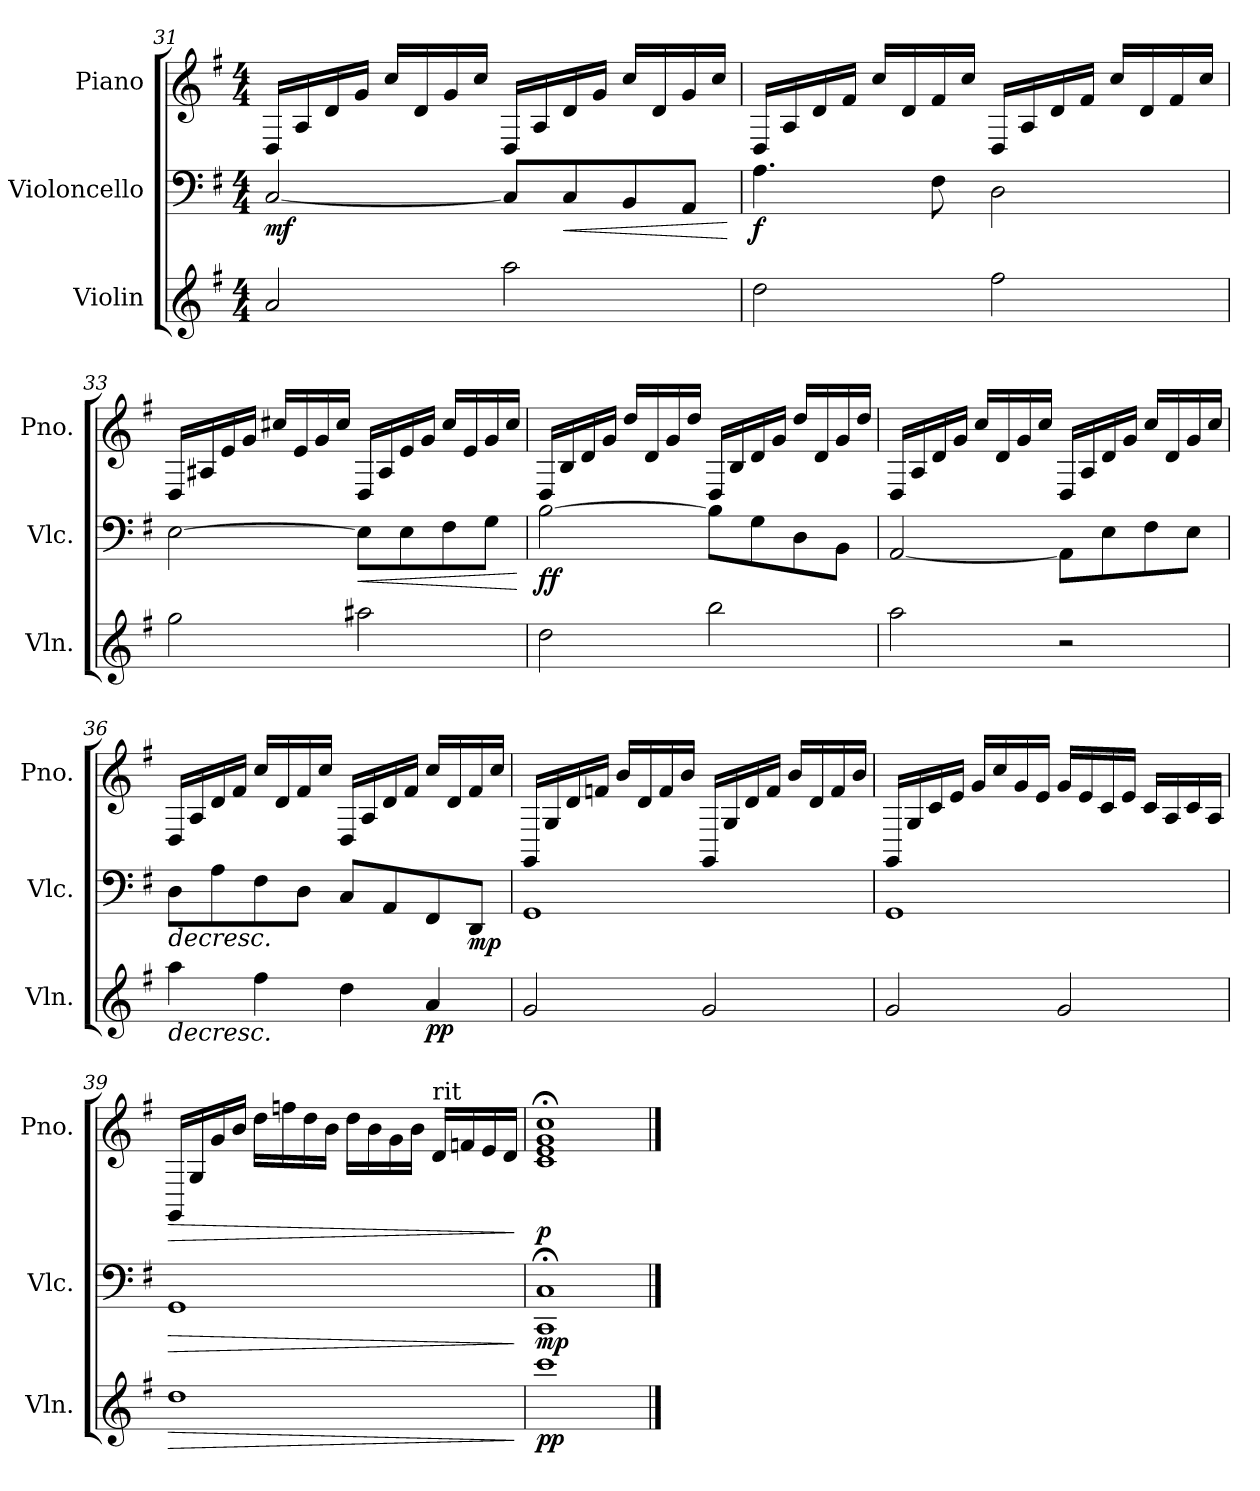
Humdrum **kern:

**kern	**dynam	**kern	**dynam	**kern	**dynam
*part3	*part3	*part2	*part2	*part1	*part1
*staff3	*staff3	*staff2	*staff2	*staff1	*staff1
*I"Violin	*	*I"Violoncello	*	*I"Piano	*
*I'Vln.	*	*I'Vlc.	*	*I'Pno.	*
!!LO:PB:g=z
*clefG2	*	*clefF4	*	*clefG2	*
*k[f#]	*	*k[f#]	*	*k[f#]	*
*G:	*	*G:	*	*G:	*
*M4/4	*	*M4/4	*	*M4/4	*
=31	=31	=31	=31	=31	=31
!	!	!	!LO:DY:b	!	!
2a/	.	[2C/	mf	16D/LL	.
.	.	.	.	16A/	.
.	.	.	.	16d/	.
.	.	.	.	16g/JJ	.
.	.	.	.	16cc/LL	.
.	.	.	.	16d/	.
.	.	.	.	16g/	.
.	.	.	.	16cc/JJ	.
2aa\	.	8C/L]	.	16D/LL	.
.	.	.	.	16A/	.
!	!	!	!LO:HP:b	!	!
.	.	8C/	<	16d/	.
.	.	.	.	16g/JJ	.
.	.	8BB/	.	16cc/LL	.
.	.	.	.	16d/	.
.	.	8AA/J	.	16g/	.
.	.	.	.	16cc/JJ	.
.	.	.	[	.	.
=32	=32	=32	=32	=32	=32
!	!	!	!LO:DY:b	!	!
2dd\	.	4.A\	f	16D/LL	.
.	.	.	.	16A/	.
.	.	.	.	16d/	.
.	.	.	.	16f#/JJ	.
.	.	.	.	16cc/LL	.
.	.	.	.	16d/	.
.	.	8F#\	.	16f#/	.
.	.	.	.	16cc/JJ	.
2ff#\	.	2D\	.	16D/LL	.
.	.	.	.	16A/	.
.	.	.	.	16d/	.
.	.	.	.	16f#/JJ	.
.	.	.	.	16cc/LL	.
.	.	.	.	16d/	.
.	.	.	.	16f#/	.
.	.	.	.	16cc/JJ	.
!!LO:LB:g=z
=33	=33	=33	=33	=33	=33
2gg\	.	[2E\	.	16D/LL	.
.	.	.	.	16A#X/	.
.	.	.	.	16e/	.
.	.	.	.	16g/JJ	.
.	.	.	.	16cc#X/LL	.
.	.	.	.	16e/	.
.	.	.	.	16g/	.
.	.	.	.	16cc#/JJ	.
!	!	!	!LO:HP:b	!	!
2aa#X\	.	8E\L]	<	16D/LL	.
.	.	.	.	16A#/	.
.	.	8E\	.	16e/	.
.	.	.	.	16g/JJ	.
.	.	8F#\	.	16cc#/LL	.
.	.	.	.	16e/	.
.	.	8G\J	.	16g/	.
.	.	.	.	16cc#/JJ	.
.	.	.	[	.	.
=34	=34	=34	=34	=34	=34
!	!	!	!LO:DY:b	!	!
2dd\	.	[2B\	ff	16D/LL	.
.	.	.	.	16B/	.
.	.	.	.	16d/	.
.	.	.	.	16g/JJ	.
.	.	.	.	16dd/LL	.
.	.	.	.	16d/	.
.	.	.	.	16g/	.
.	.	.	.	16dd/JJ	.
2bb\	.	8B\L]	.	16D/LL	.
.	.	.	.	16B/	.
.	.	8G\	.	16d/	.
.	.	.	.	16g/JJ	.
.	.	8D\	.	16dd/LL	.
.	.	.	.	16d/	.
.	.	8BB\J	.	16g/	.
.	.	.	.	16dd/JJ	.
!!LO:LB:g=z
=35	=35	=35	=35	=35	=35
2aa\	.	[2AA/	.	16D/LL	.
.	.	.	.	16A/	.
.	.	.	.	16d/	.
.	.	.	.	16g/JJ	.
.	.	.	.	16cc/LL	.
.	.	.	.	16d/	.
.	.	.	.	16g/	.
.	.	.	.	16cc/JJ	.
2r	.	8AA\L]	.	16D/LL	.
.	.	.	.	16A/	.
.	.	8E\	.	16d/	.
.	.	.	.	16g/JJ	.
.	.	8F#\	.	16cc/LL	.
.	.	.	.	16d/	.
.	.	8E\J	.	16g/	.
.	.	.	.	16cc/JJ	.
=36	=36	=36	=36	=36	=36
!	!LO:HP:b	!	!LO:HP:b	!	!
4aa\	>	8D\L	>	16D/LL	.
.	.	.	.	16A/	.
.	.	8A\	.	16d/	.
.	.	.	.	16f#/JJ	.
4ff#\	.	8F#\	.	16cc/LL	.
.	.	.	.	16d/	.
.	.	8D\J	.	16f#/	.
.	.	.	.	16cc/JJ	.
4dd\	.	8C/L	.	16D/LL	.
.	.	.	.	16A/	.
.	.	8AA/	.	16d/	.
.	.	.	.	16f#/JJ	.
!	!LO:DY:b	!	!	!	!
4a/	pp	8FF#/	.	16cc/LL	.
.	.	.	.	16d/	.
!	!	!	!LO:DY:b	!	!
.	.	8DD/J	mp	16f#/	.
.	.	.	.	16cc/JJ	.
.	]	.	]	.	.
!!LO:LB:g=z
=37	=37	=37	=37	=37	=37
2g/	.	1GG	.	16GG/LL	.
.	.	.	.	16G/	.
.	.	.	.	16d/	.
.	.	.	.	16fn/JJ	.
.	.	.	.	16b/LL	.
.	.	.	.	16d/	.
.	.	.	.	16f/	.
.	.	.	.	16b/JJ	.
2g/	.	.	.	16GG/LL	.
.	.	.	.	16G/	.
.	.	.	.	16d/	.
.	.	.	.	16f/JJ	.
.	.	.	.	16b/LL	.
.	.	.	.	16d/	.
.	.	.	.	16f/	.
.	.	.	.	16b/JJ	.
=38	=38	=38	=38	=38	=38
2g/	.	1GG	.	16GG/LL	.
.	.	.	.	16G/	.
.	.	.	.	16c/	.
.	.	.	.	16e/JJ	.
.	.	.	.	16g/LL	.
.	.	.	.	16cc/	.
.	.	.	.	16g/	.
.	.	.	.	16e/JJ	.
2g/	.	.	.	16g/LL	.
.	.	.	.	16e/	.
.	.	.	.	16c/	.
.	.	.	.	16e/JJ	.
.	.	.	.	16c/LL	.
.	.	.	.	16A/	.
.	.	.	.	16c/	.
.	.	.	.	16A/JJ	.
!!LO:PB:g=z
=39	=39	=39	=39	=39	=39
!	!LO:HP:b	!	!LO:HP:b	!	!LO:HP:b
1dd	>	1GG	>	16GG/LL	>
.	.	.	.	16G/	.
.	.	.	.	16g/	.
.	.	.	.	16b/JJ	.
.	.	.	.	16dd\LL	.
.	.	.	.	16ffn\	.
.	.	.	.	16dd\	.
.	.	.	.	16b\JJ	.
.	.	.	.	16dd\LL	.
.	.	.	.	16b\	.
.	.	.	.	16g\	.
.	.	.	.	16b\JJ	.
!	!	!	!	!LO:TX:a:t=rit	!
.	.	.	.	16d/LL	.
.	.	.	.	16fn/	.
.	.	.	.	16e/	.
.	.	.	.	16d/JJ	.
.	]	.	]	.	]
=40	=40	=40	=40	=40	=40
!	!LO:DY:b	!	!LO:DY:b	!	!LO:DY:b
1ccc	pp	1CC;< 1C;<	mp	1c;< 1e;< 1g;< 1cc;<	p
==	==	==	==	==	==
*-	*-	*-	*-	*-	*-
